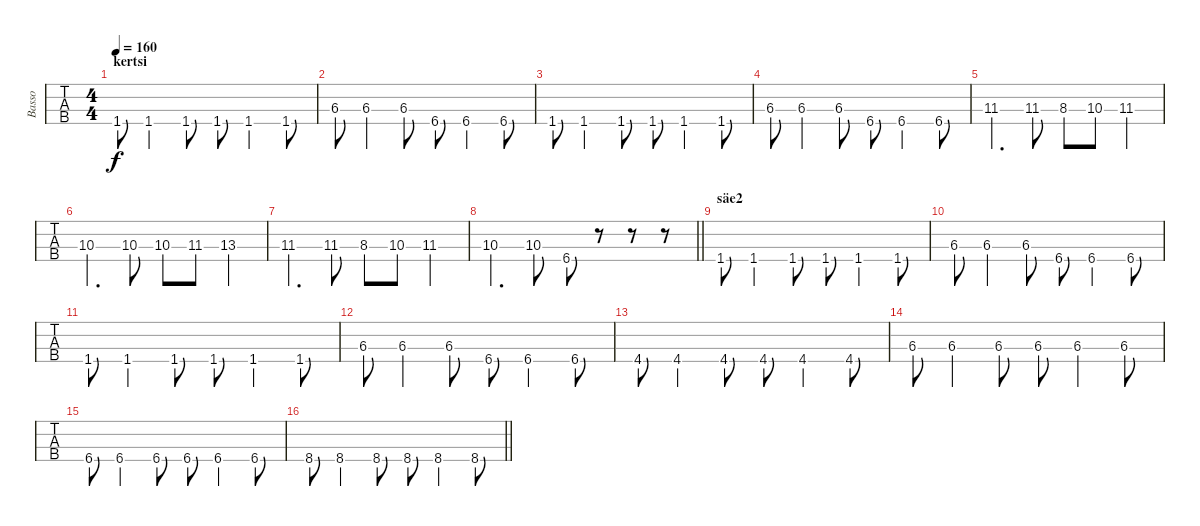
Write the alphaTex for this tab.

\track ("Basso" "Basso") {instrument electricbassfinger}
\staff {tabs}
\tuning (G2 D2 A1 E1) {hide}
\ts (4 4)
\section ("" "kertsi")
\tempo 160
\clef f4
\ks c
1.4.8{dy f} 1.4.4 1.4.8 1.4.8 1.4.4 1.4.8 |
6.3.8 6.3.4 6.3.8 6.4.8 6.4.4 6.4.8 |
1.4.8 1.4.4 1.4.8 1.4.8 1.4.4 1.4.8 |
6.3.8 6.3.4 6.3.8 6.4.8 6.4.4 6.4.8 |
11.3.4{d} 11.3.8 8.3.8 10.3.8 11.3.4 |
10.3.4{d} 10.3.8 10.3.8 11.3.8 13.3.4 |
11.3.4{d} 11.3.8 8.3.8 10.3.8 11.3.4 |
\barLineRight lightlight
10.3.4{d} 10.3.8 6.4.8 r.8 r.8 r.8 |
\section ("" "säe2")
1.4.8 1.4.4 1.4.8 1.4.8 1.4.4 1.4.8 |
6.3.8 6.3.4 6.3.8 6.4.8 6.4.4 6.4.8 |
1.4.8 1.4.4 1.4.8 1.4.8 1.4.4 1.4.8 |
6.3.8 6.3.4 6.3.8 6.4.8 6.4.4 6.4.8 |
4.4.8 4.4.4 4.4.8 4.4.8 4.4.4 4.4.8 |
6.3.8 6.3.4 6.3.8 6.3.8 6.3.4 6.3.8 |
6.4.8 6.4.4 6.4.8 6.4.8 6.4.4 6.4.8 |
\barLineRight lightlight
8.4.8 8.4.4 8.4.8 8.4.8 8.4.4 8.4.8
